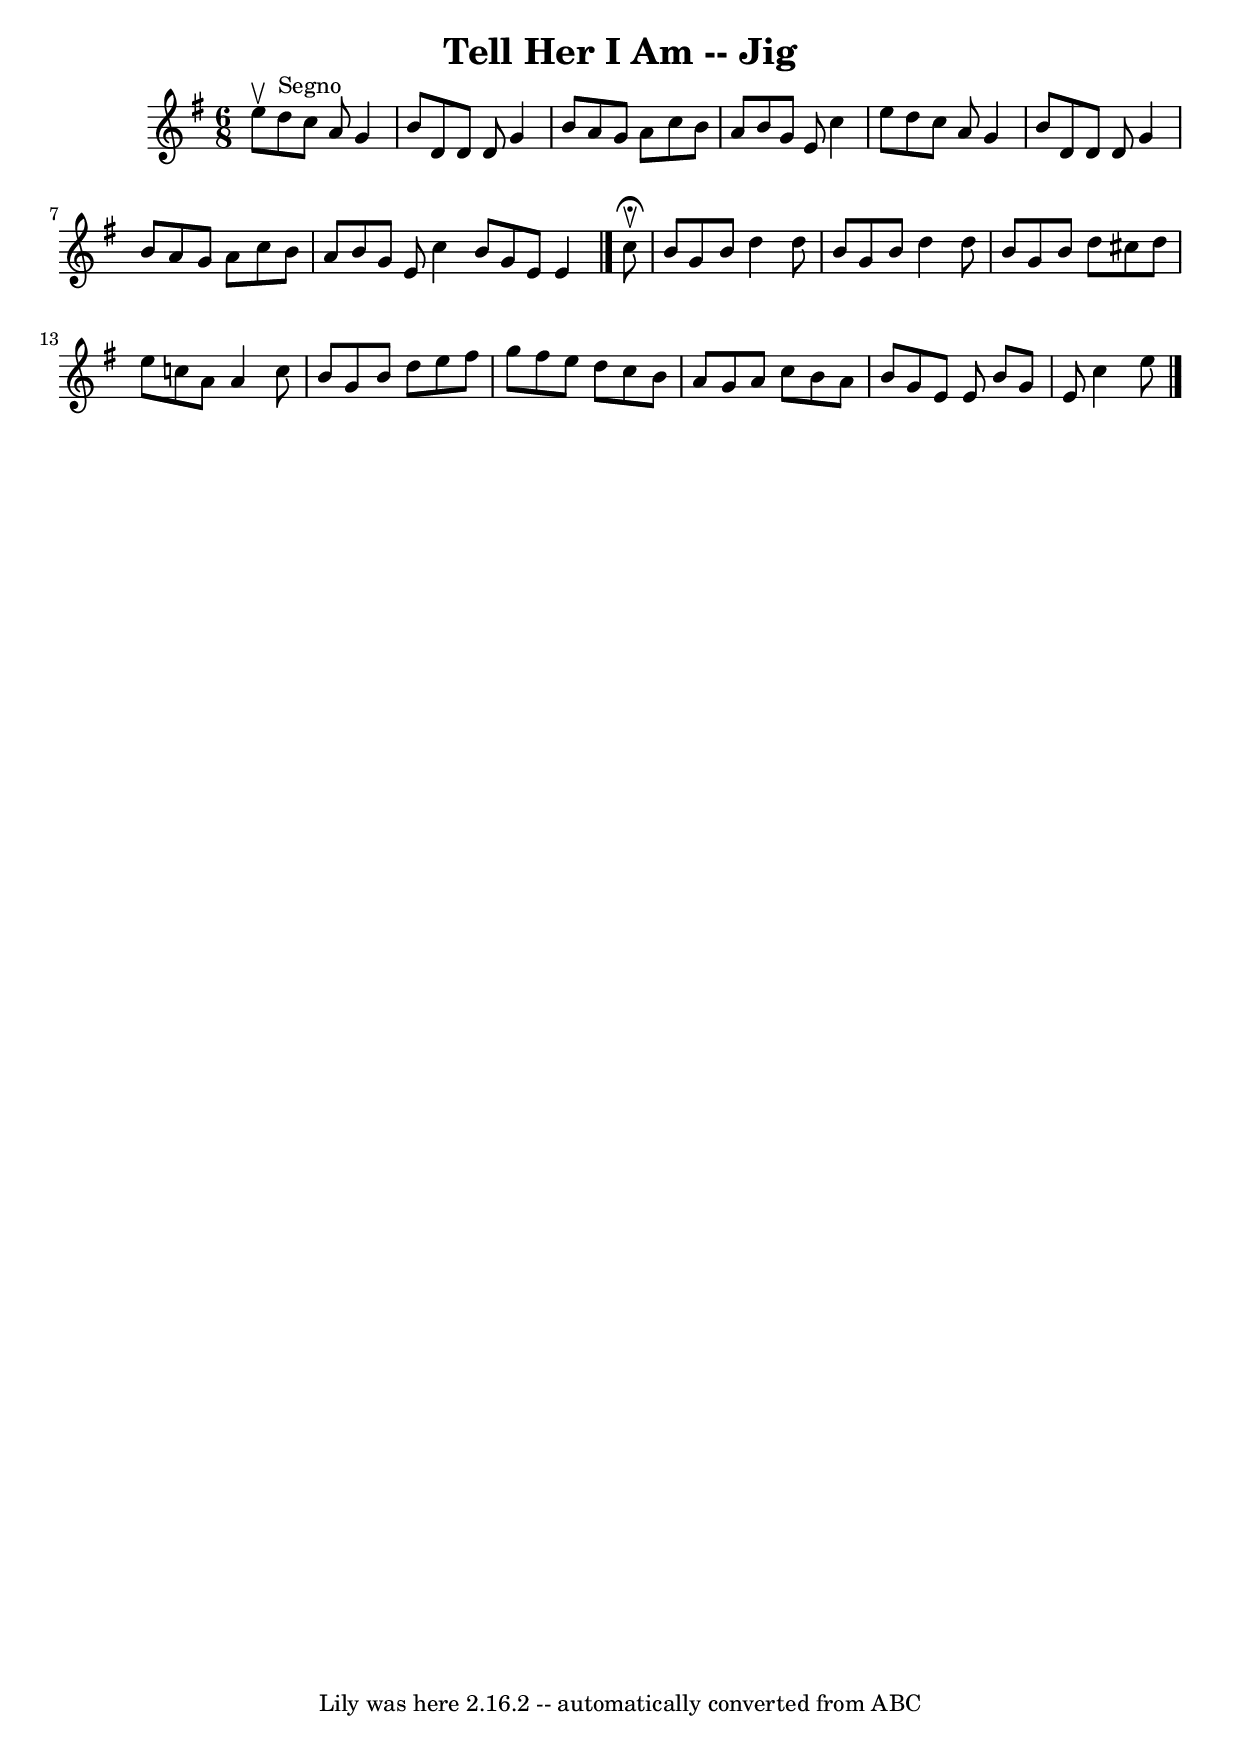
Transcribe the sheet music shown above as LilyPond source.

\version "2.16.2"
\include "Mammoth.ily"
\header {
  %% book = "Ryan's Mammoth Collection"
  crossRefNumber = "1"
  footnotes = "\\\\85 436"
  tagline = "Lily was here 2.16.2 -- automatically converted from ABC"
  title = "Tell Her I Am -- Jig"

}
voicedefault =  {


  \time 6/8 
  \key g \major
 e''8^\upbow   |
  d''8^"Segno" c''8    
  a'8 g'4 b'8    |
  d'8 d'8 d'8 g'4 b'8    |
  
  a'8 g'8 a'8 c''8 b'8 a'8    |
  b'8 g'8 e'8 c''4 
  e''8    |
  d''8 c''8 a'8 g'4 b'8    |
  d'8    
  d'8 d'8 g'4 b'8    |
  a'8 g'8 a'8 c''8 b'8 a'8  
  |
  b'8 g'8 e'8 c''4  \bar ":|" b'8 g'8 e'8 e'4    
  \bar "|." c''8^\fermata^\upbow |
  b'8 g'8 b'8 d''4    
  d''8    |
  b'8 g'8 b'8 d''4 d''8    |
  b'8 g'8   
  b'8 d''8 cis''8 d''8    |
  e''8 c''!8 a'8 a'4    
  c''8    |
  b'8 g'8 b'8 d''8 e''8 fis''8    |
  
  g''8 fis''8 e''8 d''8 c''8 b'8    |
  a'8 g'8 a'8   
  c''8 b'8 a'8    |
  b'8 g'8 e'8 e'8  \bar ":|" b'8    
  g'8 e'8 c''4 e''8      \bar "|."   

}

\score{
  <<

    \context Staff="default"
    {
      \voicedefault 
      
    }

  >>
  \layout {
    
  }
  \midi {
  }

}
